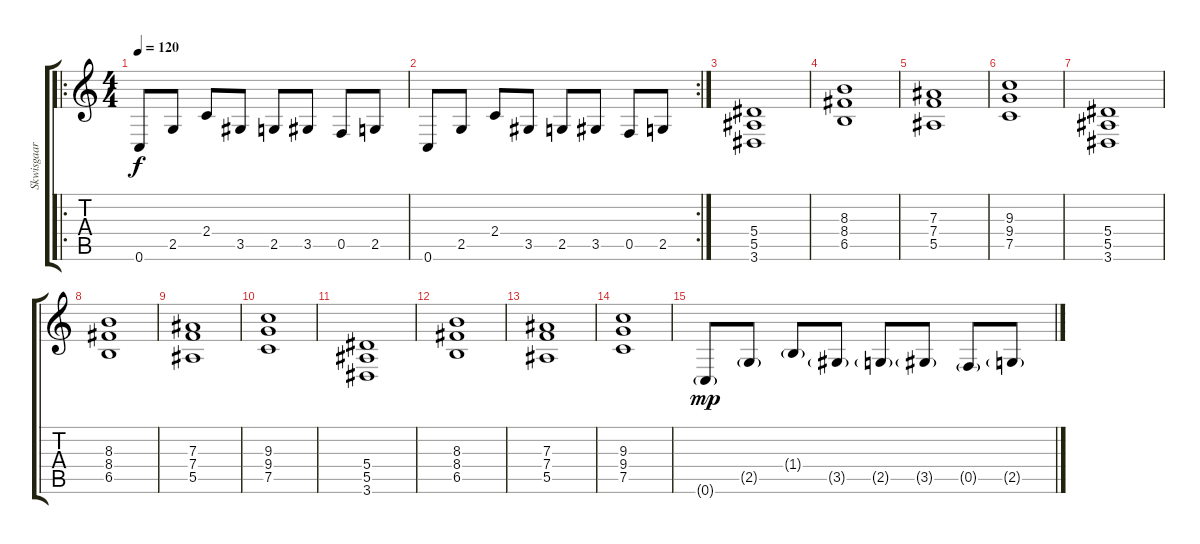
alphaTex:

\track ("Skwisgaar and Toki" "Skwisgaar ") {instrument overdrivenguitar}
\staff {score tabs}
\tuning (C4 G3 Eb3 Bb2 F2 C2) {hide}
\ro
\ts (4 4)
\tempo 120
\clef g2
\ks c
0.6.8{dy f} 2.5.8 2.4.8 3.5.8 2.5.8 3.5.8 0.5.8 2.5.8 |
\rc 2
0.6.8 2.5.8 2.4.8 3.5.8 2.5.8 3.5.8 0.5.8 2.5.8 |
(5.4 5.5 3.6).1 |
(8.3 8.4 6.5).1 |
(7.3 7.4 5.5).1 |
(9.3 9.4 7.5).1 |
(5.4 5.5 3.6).1 |
(8.3 8.4 6.5).1 |
(7.3 7.4 5.5).1 |
(9.3 9.4 7.5).1 |
(5.4 5.5 3.6).1 |
(8.3 8.4 6.5).1 |
(7.3 7.4 5.5).1 |
(9.3 9.4 7.5).1 |
0.6{g}.8{dy mp} 2.5{g}.8 1.4{g}.8 3.5{g}.8 2.5{g}.8 3.5{g}.8 0.5{g}.8 2.5{g}.8
